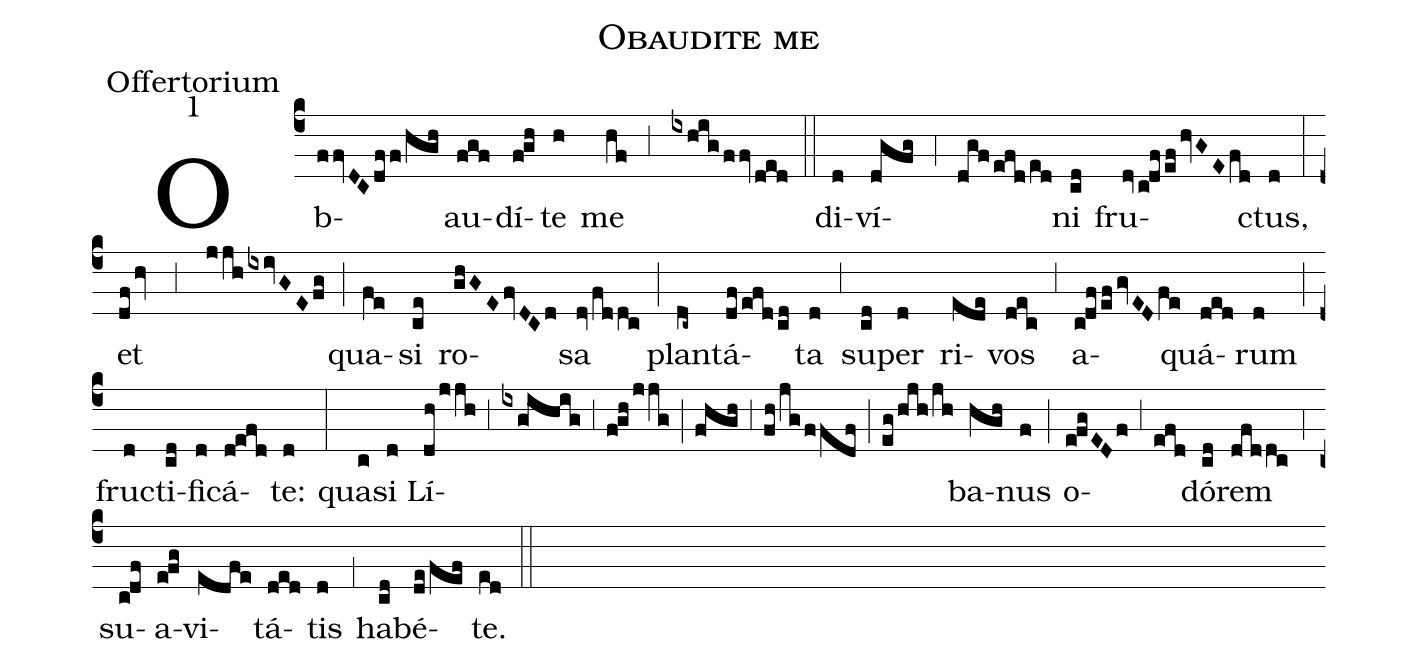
name:Obaudite me;
office-part:Offertorium;
mode:1;
%%
(c4)Ob(ffvDCdf/f/hgh)au(fgf)dí(f!gh)te(h) me(hf;3ixhig/ffv/ded) (::) di(d)ví(dgfg/;4dgf/efd/ed)ni(cd) fru(dv/c!df/ef/hvGEfd)ctus,(d) (:) et(df/hv;3jjh/ixivGEfg) (;) qua(fe)si(ce) ro(ghGEfvDCd)sa(dv/fddc) (;) plan(dc~)tá(df/efd/cd)ta(d) (;3) su(cd)per(d) ri(ede)vos(dec) (;3) a(c!df/efgvEDfe)quá(ded)rum(d) (;) fruc(d)ti(cd)fi(d)cá(d!efd)te:(d) (:) qua(c)si(d) Lí(dh/jjh;3ixgihig;3f!gh/jjg;fhgh;3fh/jg/ffdf;eg/hjh/jh)ba(hgh)nus(f) (;) o(e!fgED/f;3efd)dó(cd)rem(dfddc) (;4) su(c!df)a(e!fg)vi(edfe)tá(ded)tis(d) (;1) ha(cd)bé(de/fef)te.(ed) (::)
